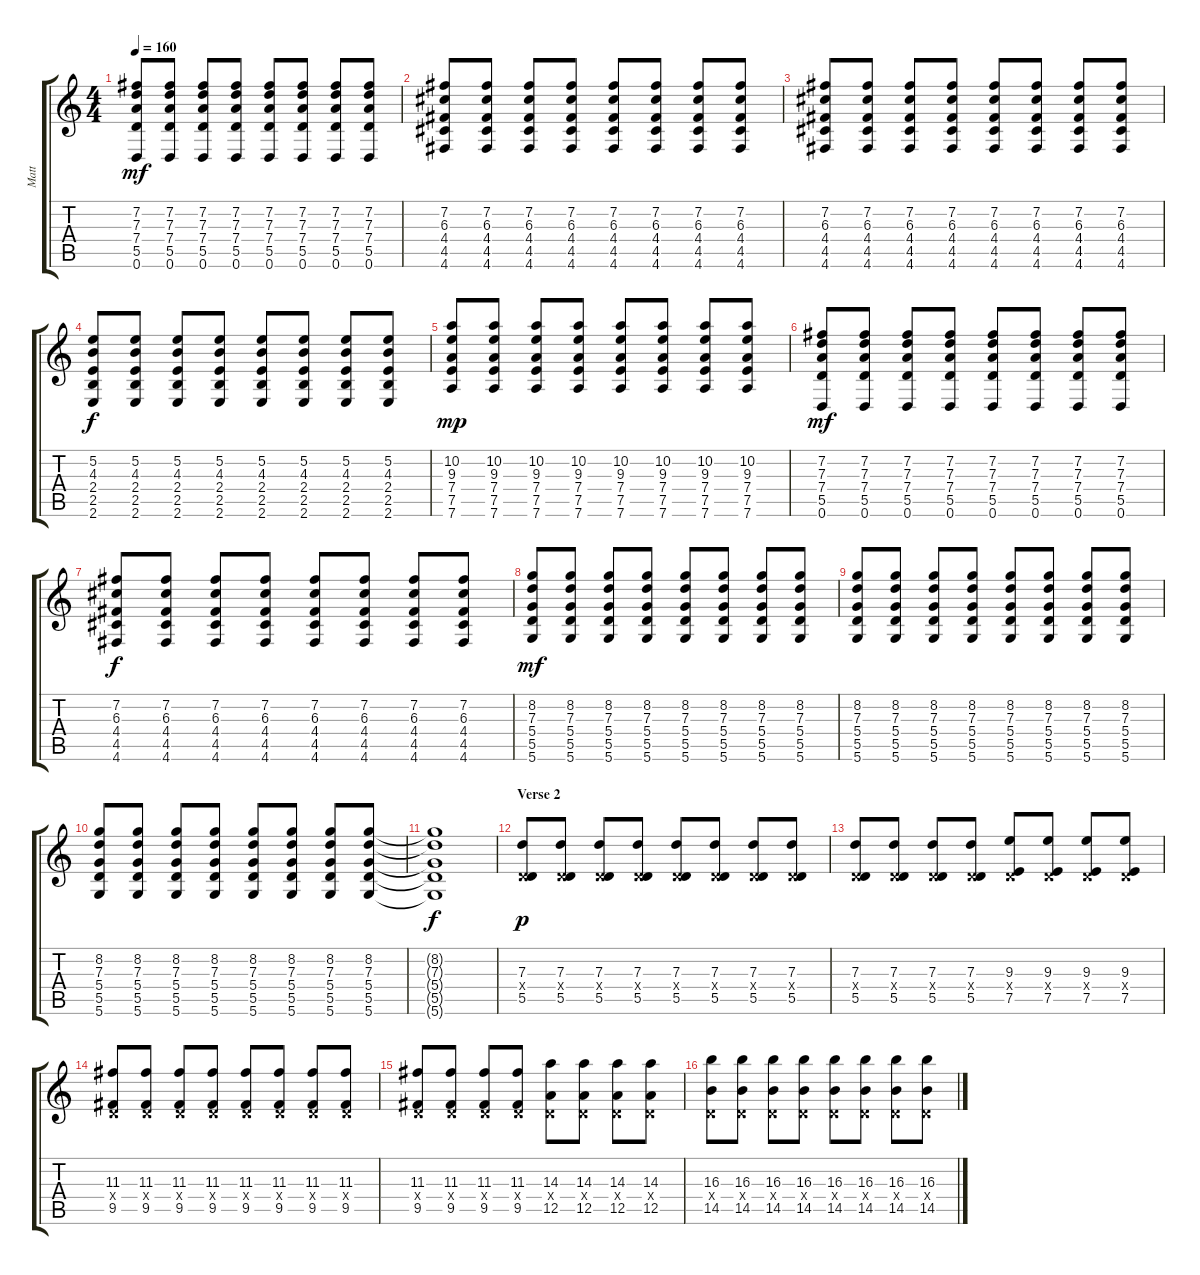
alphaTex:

\track ("Matt" "Matt") {instrument distortionguitar}
\staff {score tabs}
\tuning (E4 B3 G3 D3 A2 D2) {hide}
\ts (4 4)
\tempo 160
\clef g2
\ks c
(7.2 7.3 7.4 5.5 0.6).8{dy mf} (7.2 7.3 7.4 5.5 0.6).8 (7.2 7.3 7.4 5.5 0.6).8 (7.2 7.3 7.4 5.5 0.6).8 (7.2 7.3 7.4 5.5 0.6).8 (7.2 7.3 7.4 5.5 0.6).8 (7.2 7.3 7.4 5.5 0.6).8 (7.2 7.3 7.4 5.5 0.6).8 |
(7.2 6.3 4.4 4.5 4.6).8 (7.2 6.3 4.4 4.5 4.6).8 (7.2 6.3 4.4 4.5 4.6).8 (7.2 6.3 4.4 4.5 4.6).8 (7.2 6.3 4.4 4.5 4.6).8 (7.2 6.3 4.4 4.5 4.6).8 (7.2 6.3 4.4 4.5 4.6).8 (7.2 6.3 4.4 4.5 4.6).8 |
(7.2 6.3 4.4 4.5 4.6).8 (7.2 6.3 4.4 4.5 4.6).8 (7.2 6.3 4.4 4.5 4.6).8 (7.2 6.3 4.4 4.5 4.6).8 (7.2 6.3 4.4 4.5 4.6).8 (7.2 6.3 4.4 4.5 4.6).8 (7.2 6.3 4.4 4.5 4.6).8 (7.2 6.3 4.4 4.5 4.6).8 |
(5.2 4.3 2.4 2.5 2.6).8{dy f} (5.2 4.3 2.4 2.5 2.6).8 (5.2 4.3 2.4 2.5 2.6).8 (5.2 4.3 2.4 2.5 2.6).8 (5.2 4.3 2.4 2.5 2.6).8 (5.2 4.3 2.4 2.5 2.6).8 (5.2 4.3 2.4 2.5 2.6).8 (5.2 4.3 2.4 2.5 2.6).8 |
(10.2 9.3 7.4 7.5 7.6).8{dy mp} (10.2 9.3 7.4 7.5 7.6).8 (10.2 9.3 7.4 7.5 7.6).8 (10.2 9.3 7.4 7.5 7.6).8 (10.2 9.3 7.4 7.5 7.6).8 (10.2 9.3 7.4 7.5 7.6).8 (10.2 9.3 7.4 7.5 7.6).8 (10.2 9.3 7.4 7.5 7.6).8 |
(7.2 7.3 7.4 5.5 0.6).8{dy mf} (7.2 7.3 7.4 5.5 0.6).8 (7.2 7.3 7.4 5.5 0.6).8 (7.2 7.3 7.4 5.5 0.6).8 (7.2 7.3 7.4 5.5 0.6).8 (7.2 7.3 7.4 5.5 0.6).8 (7.2 7.3 7.4 5.5 0.6).8 (7.2 7.3 7.4 5.5 0.6).8 |
(7.2 6.3 4.4 4.5 4.6).8{dy f} (7.2 6.3 4.4 4.5 4.6).8 (7.2 6.3 4.4 4.5 4.6).8 (7.2 6.3 4.4 4.5 4.6).8 (7.2 6.3 4.4 4.5 4.6).8 (7.2 6.3 4.4 4.5 4.6).8 (7.2 6.3 4.4 4.5 4.6).8 (7.2 6.3 4.4 4.5 4.6).8 |
(8.2 7.3 5.4 5.5 5.6).8{dy mf} (8.2 7.3 5.4 5.5 5.6).8 (8.2 7.3 5.4 5.5 5.6).8 (8.2 7.3 5.4 5.5 5.6).8 (8.2 7.3 5.4 5.5 5.6).8 (8.2 7.3 5.4 5.5 5.6).8 (8.2 7.3 5.4 5.5 5.6).8 (8.2 7.3 5.4 5.5 5.6).8 |
(8.2 7.3 5.4 5.5 5.6).8 (8.2 7.3 5.4 5.5 5.6).8 (8.2 7.3 5.4 5.5 5.6).8 (8.2 7.3 5.4 5.5 5.6).8 (8.2 7.3 5.4 5.5 5.6).8 (8.2 7.3 5.4 5.5 5.6).8 (8.2 7.3 5.4 5.5 5.6).8 (8.2 7.3 5.4 5.5 5.6).8 |
(8.2 7.3 5.4 5.5 5.6).8 (8.2 7.3 5.4 5.5 5.6).8 (8.2 7.3 5.4 5.5 5.6).8 (8.2 7.3 5.4 5.5 5.6).8 (8.2 7.3 5.4 5.5 5.6).8 (8.2 7.3 5.4 5.5 5.6).8 (8.2 7.3 5.4 5.5 5.6).8 (8.2 7.3 5.4 5.5 5.6).8 |
(8.2{t} 7.3{t} 5.4{t} 5.5{t} 5.6{t}).1{dy f} |
\section ("" "Verse 2")
(7.3 0.4{x} 5.5).8{dy p} (7.3 0.4{x} 5.5).8 (7.3 0.4{x} 5.5).8 (7.3 0.4{x} 5.5).8 (7.3 0.4{x} 5.5).8 (7.3 0.4{x} 5.5).8 (7.3 0.4{x} 5.5).8 (7.3 0.4{x} 5.5).8 |
(7.3 0.4{x} 5.5).8 (7.3 0.4{x} 5.5).8 (7.3 0.4{x} 5.5).8 (7.3 0.4{x} 5.5).8 (9.3 0.4{x} 7.5).8 (9.3 0.4{x} 7.5).8 (9.3 0.4{x} 7.5).8 (9.3 0.4{x} 7.5).8 |
(11.3 0.4{x} 9.5).8 (11.3 0.4{x} 9.5).8 (11.3 0.4{x} 9.5).8 (11.3 0.4{x} 9.5).8 (11.3 0.4{x} 9.5).8 (11.3 0.4{x} 9.5).8 (11.3 0.4{x} 9.5).8 (11.3 0.4{x} 9.5).8 |
(11.3 0.4{x} 9.5).8 (11.3 0.4{x} 9.5).8 (11.3 0.4{x} 9.5).8 (11.3 0.4{x} 9.5).8 (14.3 0.4{x} 12.5).8 (14.3 0.4{x} 12.5).8 (14.3 0.4{x} 12.5).8 (14.3 0.4{x} 12.5).8 |
(16.3 0.4{x} 14.5).8 (16.3 0.4{x} 14.5).8 (16.3 0.4{x} 14.5).8 (16.3 0.4{x} 14.5).8 (16.3 0.4{x} 14.5).8 (16.3 0.4{x} 14.5).8 (16.3 0.4{x} 14.5).8 (16.3 0.4{x} 14.5).8
